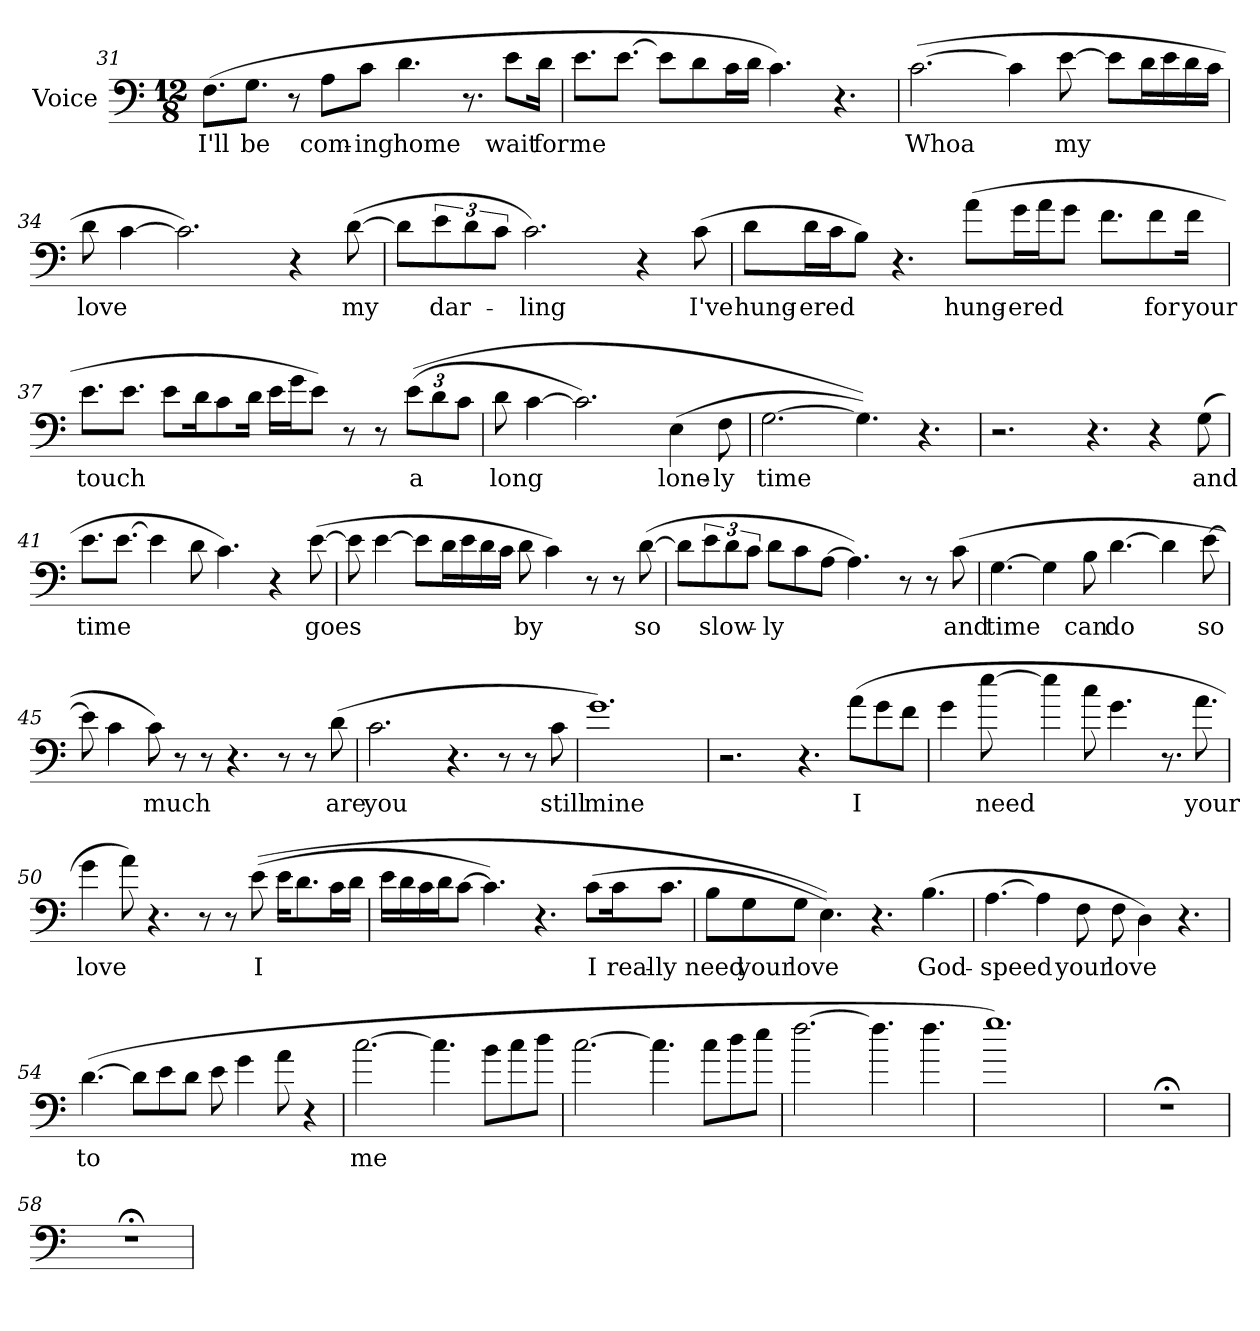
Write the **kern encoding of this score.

**kern	**text
*part1	*part1
*staff1	*staff1
*I"Voice	*
*I'Voice	*
!!LO:LB:g=z
*clefF4	*
*k[]	*
*M12/8	*
=31	=31
!	!LO:LY:b
(>8.F\L	I'll
!	!LO:LY:b
8.G\J	be
8r	.
!	!LO:LY:b
8A\L	com-
!	!LO:LY:b
8c\J	-ing
!	!LO:LY:b
4.d\	home
8.r	.
!	!LO:LY:b
8e\L	wait
!	!LO:LY:b
16d\Jk	for
=32	=32
!	!LO:LY:b
8.e\L	me
[8.e\J	.
8e\L]	.
8d\	.
16c\L	.
16d\JJ	.
4.c\)	.
4.r	.
=33	=33
!	!LO:LY:b
(>[2.c\	Whoa
4c\]	.
!	!LO:LY:b
[8e\	my
8e\L]	.
16d\L	.
16e\	.
16d\	.
16c\JJ	.
!!LO:LB:g=z
=34	=34
!	!LO:LY:b
8d\	love
[4c\	.
2.c\])	.
4r	.
!	!LO:LY:b
(>[8d\	my
=35	=35
8d\L]	.
!	!LO:LY:b
12e\	dar-
12d\	.
12c\J	.
!	!LO:LY:b
2.c\)	-ling
4r	.
!	!LO:LY:b
(>8c\	I've
=36	=36
!	!LO:LY:b
8d\L	hung-
!	!LO:LY:b
16d\L	-ered
16c\J	.
8B\J)	.
4.r	.
!	!LO:LY:b
(>8a\L	hung-
!	!LO:LY:b
16g\L	-ered
16a\J	.
8g\J	.
8.f\L	.
!	!LO:LY:b
8f\	for
!	!LO:LY:b
16f\Jk	your
!!LO:LB:g=z
=37	=37
!	!LO:LY:b
8.e\L	touch
8.e\J	.
8e\L	.
16d\K	.
8c\	.
16d\Jk	.
16e\LL	.
16g\J	.
8e\J)	.
8r	.
8r	.
!	!LO:LY:b
(>(>12e\L	a
12d\	.
12c\J	.
=38	=38
!	!LO:LY:b
8d\	long
[4c\	.
2.c\])	.
!	!LO:LY:b
(>4E\	lone-
!	!LO:LY:b
8F\	-ly
=39	=39
!	!LO:LY:b
[2.G\	time
4.G\]))	.
4.r	.
!!LO:LB:g=z
=40	=40
2.r	.
4.r	.
4r	.
!	!LO:LY:b
(>8G\	and
=41	=41
!	!LO:LY:b
8.e\L	time
[8.e\J	.
4e\]	.
8d\	.
4.c\)	.
4r	.
!	!LO:LY:b
(>[8e\	goes
=42	=42
8e\]	.
[4e\	.
8e\L]	.
16d\L	.
16e\	.
16d\	.
16c\JJ	.
!	!LO:LY:b
8d\	by
4c\)	.
8r	.
8r	.
!	!LO:LY:b
(>[8d\	so
!!LO:LB:g=z
=43	=43
8d\L]	.
!	!LO:LY:b
12e\	slow-
12d\	.
12c\J	.
!	!LO:LY:b
8d\L	-ly
8c\	.
[8A\J	.
4.A\])	.
8r	.
8r	.
!	!LO:LY:b
(>8c\	and
=44	=44
!	!LO:LY:b
[4.G\	time
4G\]	.
!	!LO:LY:b
8B\	can
!	!LO:LY:b
[4.d\	do
4d\]	.
!	!LO:LY:b
[8e\	so
=45	=45
8e\]	.
4c\	.
!	!LO:LY:b
8c\)	much
8r	.
8r	.
4.r	.
8r	.
8r	.
!	!LO:LY:b
(>8d\	are
!!LO:LB:g=z
=46	=46
!	!LO:LY:b
2.c\	you
4.r	.
8r	.
8r	.
!	!LO:LY:b
8c\	still
=47	=47
!	!LO:LY:b
1.g)	mine
=48	=48
2.r	.
4.r	.
!	!LO:LY:b
(>8a\L	I
8g\	.
8f\J	.
=49	=49
4g\	.
!	!LO:LY:b
[8ee\	need
4ee\]	.
8cc\	.
4.g\	.
8.r	.
!	!LO:LY:b
8.a\	your
!!LO:LB:g=z
=50	=50
!	!LO:LY:b
4g\	love
8a\)	.
4.r	.
8r	.
8r	.
!	!LO:LY:b
(>(>8e\	I
16e\KL	.
8.d\	.
16c\L	.
16d\JJ	.
=51	=51
16e\LL	.
16d\	.
16c\	.
16d\J	.
[8c\J	.
4.c\])	.
4.r	.
!	!LO:LY:b
(>8c\L	I
!	!LO:LY:b
16c\K	real-
!	!LO:LY:b
8.c\J	-ly
=52	=52
!	!LO:LY:b
8B\L	need
!	!LO:LY:b
8G\	your
!	!LO:LY:b
8G\J	love
4.E\))	.
4.r	.
!	!LO:LY:b
(>4.B\	God-
!!LO:LB:g=z
=53	=53
!	!LO:LY:b
[4.A\	-speed
4A\]	.
!	!LO:LY:b
8F\	your
!	!LO:LY:b
8F\	love
4D\)	.
4.r	.
=54	=54
!	!LO:LY:b
(>[4.d\	to
8d\L]	.
8e\	.
8d\J	.
8e\	.
4g\	.
8a\	.
4r	.
!!LO:PB:g=z
=55	=55
!	!LO:LY:b
[2.cc\	me
4.cc\]	.
8b\L	.
8cc\	.
8dd\J	.
=56	=56
[2.cc\	.
4.cc\]	.
8cc\L	.
8dd\	.
8ee\J	.
=57	=57
[2.ff\	.
4.ff\]	.
4.ff\	.
=58	=58
1.gg)	.
=58X1	=58X1
1.r;<	.
=58X2	=58X2
1.r;<	.
=	=
*-	*-
